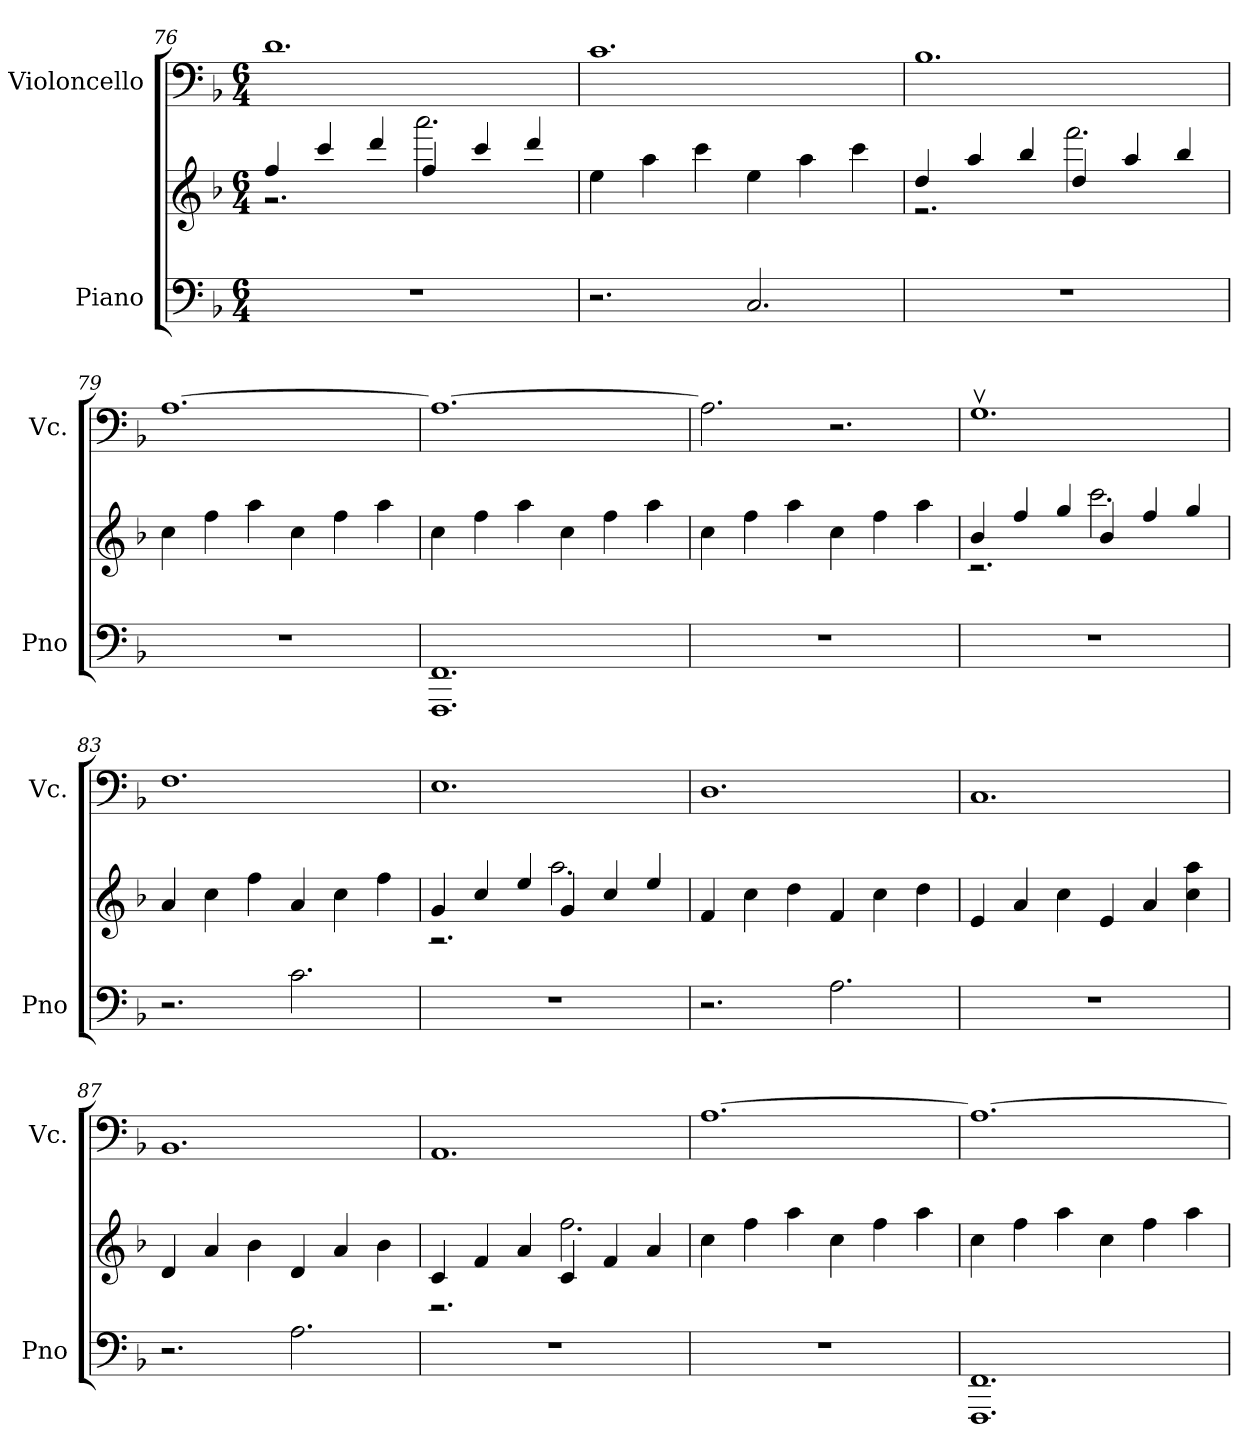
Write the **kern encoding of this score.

**kern	**kern	**kern
*part2	*part2	*part1
*staff3	*staff2	*staff1
*I"Piano	*	*I"Violoncello
*I'Pno	*	*I'Vc.
!!LO:LB:g=z
*clefF4	*clefG2	*clefF4
*k[b-]	*k[b-]	*k[b-]
*M6/4	*M6/4	*M6/4
=76	=76	=76
*	*^	*
1.r	4ff/	2.r	1.d
.	4ccc/	.	.
.	4ddd/	.	.
.	4ff/	2.aaa\	.
.	4ccc/	.	.
.	4ddd/	.	.
*	*v	*v	*
=77	=77	=77
2.r	4ee\	1.c
.	4aa\	.
.	4ccc\	.
2.C/	4ee\	.
.	4aa\	.
.	4ccc\	.
=78	=78	=78
*	*^	*
1.r	4dd/	2.r	1.B-
.	4aa/	.	.
.	4bb-/	.	.
.	4dd/	2.fff\	.
.	4aa/	.	.
.	4bb-/	.	.
*	*v	*v	*
!!LO:LB:g=z
=79	=79	=79
1.r	4cc\	[1.A
.	4ff\	.
.	4aa\	.
.	4cc\	.
.	4ff\	.
.	4aa\	.
=80	=80	=80
1.FFF 1.FF	4cc\	1.A_
.	4ff\	.
.	4aa\	.
.	4cc\	.
.	4ff\	.
.	4aa\	.
=81	=81	=81
1.r	4cc\	2.A\]
.	4ff\	.
.	4aa\	.
.	4cc\	2.r
.	4ff\	.
.	4aa\	.
!!LO:PB:g=z
=82	=82	=82
*	*^	*
1.r	4b-/	2.r	1.Gv
.	4ff/	.	.
.	4gg/	.	.
.	4b-/	2.ccc\	.
.	4ff/	.	.
.	4gg/	.	.
*	*v	*v	*
=83	=83	=83
2.r	4a/	1.F
.	4cc\	.
.	4ff\	.
2.c\	4a/	.
.	4cc\	.
.	4ff\	.
=84	=84	=84
*	*^	*
1.r	4g/	2.r	1.E
.	4cc/	.	.
.	4ee/	.	.
.	4g/	2.aa\	.
.	4cc/	.	.
.	4ee/	.	.
*	*v	*v	*
!!LO:LB:g=z
=85	=85	=85
2.r	4f/	1.D
.	4cc\	.
.	4dd\	.
2.A\	4f/	.
.	4cc\	.
.	4dd\	.
=86	=86	=86
1.r	4e/	1.C
.	4a/	.
.	4cc\	.
.	4e/	.
.	4a/	.
.	4cc\ 4aa\	.
=87	=87	=87
2.r	4d/	1.BB-
.	4a/	.
.	4b-\	.
2.A\	4d/	.
.	4a/	.
.	4b-\	.
!!LO:LB:g=z
=88	=88	=88
*	*^	*
1.r	4c/	2.r	1.AA
.	4f/	.	.
.	4a/	.	.
.	4c/	2.ff\	.
.	4f/	.	.
.	4a/	.	.
*	*v	*v	*
=89	=89	=89
1.r	4cc\	[1.A
.	4ff\	.
.	4aa\	.
.	4cc\	.
.	4ff\	.
.	4aa\	.
=90	=90	=90
1.FFF 1.FF	4cc\	1.A_
.	4ff\	.
.	4aa\	.
.	4cc\	.
.	4ff\	.
.	4aa\	.
=	=	=
*-	*-	*-
